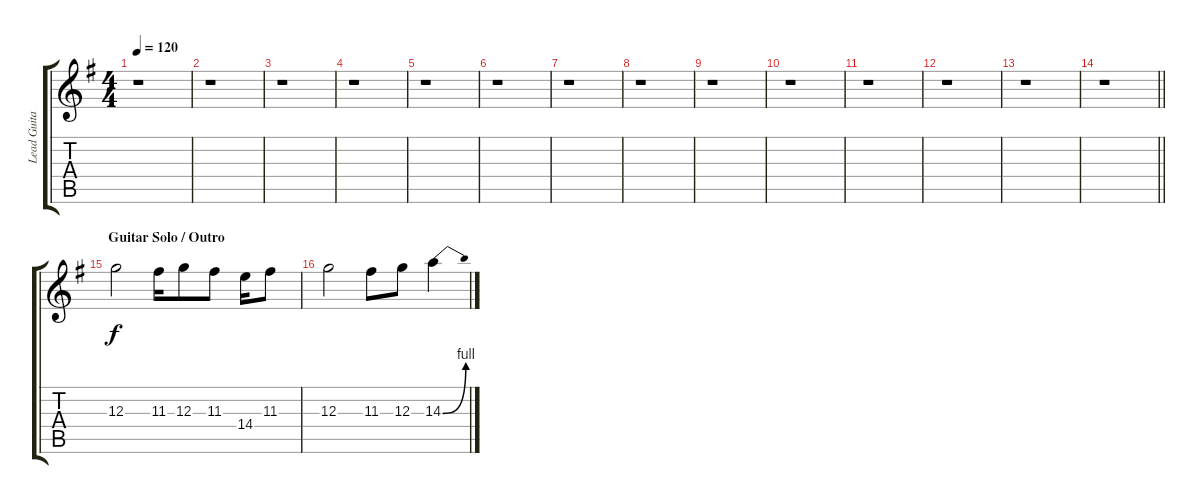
\track ("Lead Guitar" "Lead Guita") {instrument overdrivenguitar}
\staff {score tabs}
\tuning (E4 B3 G3 D3 A2 E2) {hide}
\ts (4 4)
\tempo 120
\clef g2
\ks g
r.1{dy f} |
r.1 |
r.1 |
r.1 |
r.1 |
r.1 |
r.1 |
r.1 |
r.1 |
r.1 |
r.1 |
r.1 |
r.1 |
\barLineRight lightlight
r.1 |
\section ("" "Guitar Solo / Outro")
12.3.2 11.3.16 12.3.8 11.3.8 14.4.16 11.3.8 |
12.3.2 11.3.8 12.3.8 14.3{be (bend 0 0 60 4)}.4
